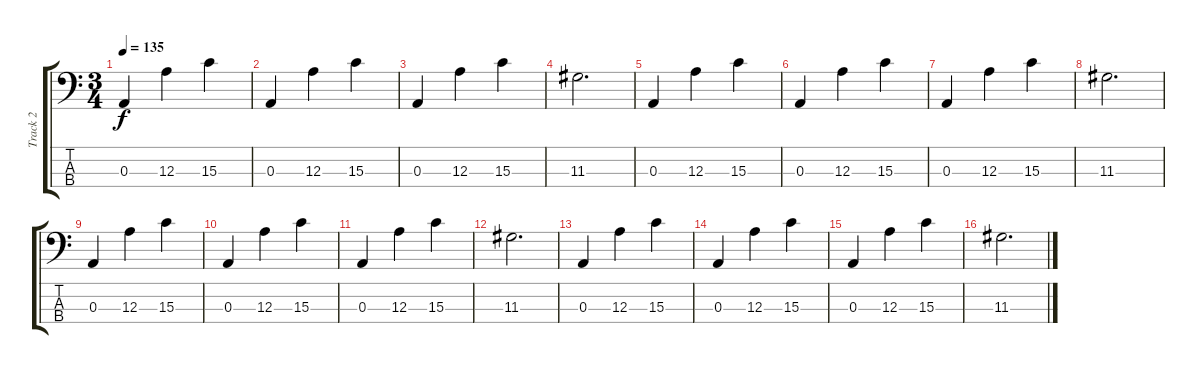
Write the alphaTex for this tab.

\track ("Track 2" "Track 2") {instrument electricbassfinger}
\staff {score tabs}
\tuning (G2 D2 A1 E1) {hide}
\ts (3 4)
\tempo 135
\clef f4
\ks c
0.3.4{dy f instrument electricbassfinger} 12.3.4 15.3.4 |
0.3.4 12.3.4 15.3.4 |
0.3.4 12.3.4 15.3.4 |
11.3.2{d} |
0.3.4 12.3.4 15.3.4 |
0.3.4 12.3.4 15.3.4 |
0.3.4 12.3.4 15.3.4 |
11.3.2{d} |
0.3.4 12.3.4 15.3.4 |
0.3.4 12.3.4 15.3.4 |
0.3.4 12.3.4 15.3.4 |
11.3.2{d} |
0.3.4 12.3.4 15.3.4 |
0.3.4 12.3.4 15.3.4 |
0.3.4 12.3.4 15.3.4 |
11.3.2{d}
